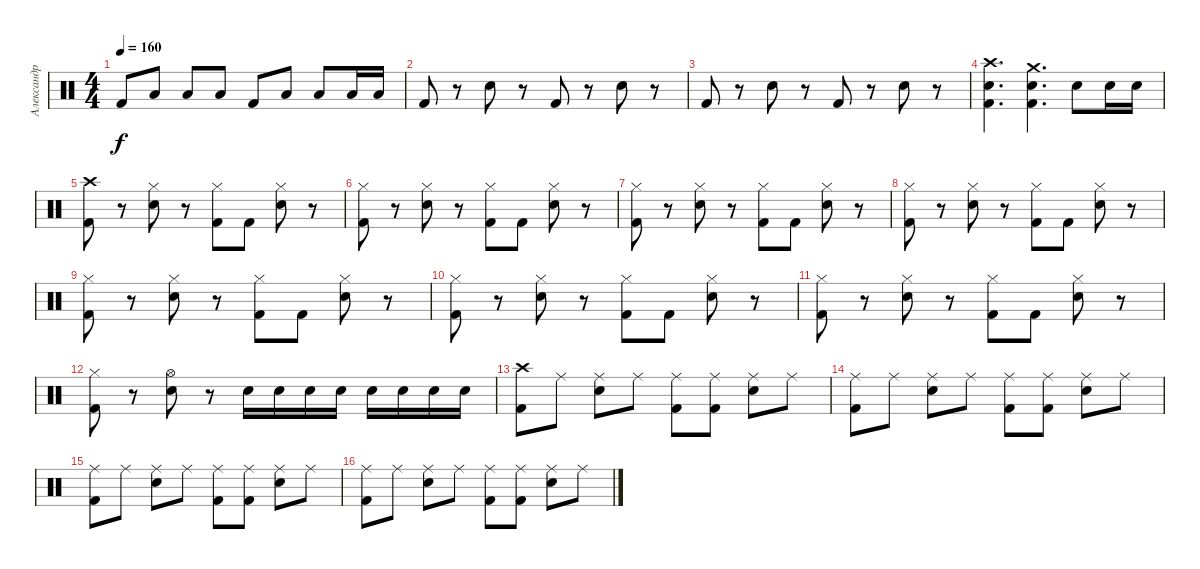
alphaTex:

\track ("Александр \"Поручик\" Щиголев" "Александр ") {instrument percussion}
\staff {score}
\articulation defaults
\ts (4 4)
\tempo 160
\clef neutral
\ks c "Kick (hit) 2".8{dy f} "Low Floor Tom (hit)".8 "Low Floor Tom (hit)".8 "Low Floor Tom (hit)".8 "Kick (hit) 2".8 "Low Floor Tom (hit)".8 "Low Floor Tom (hit)".8 "Low Floor Tom (hit)".16 "Low Floor Tom (hit)".16
|
"Kick (hit) 2".8 r.8 "Electric Snare (hit)".8 r.8 "Kick (hit) 2".8 r.8 "Electric Snare (hit)".8 r.8 |
"Kick (hit) 2".8 r.8 "Electric Snare (hit)".8 r.8 "Kick (hit) 2".8 r.8 "Electric Snare (hit)".8 r.8 |
("Crash high (hit)" "Electric Snare (hit)" "Kick (hit) 2").4{d} ("Crash medium (hit)" "Electric Snare (hit)" "Kick (hit) 2").4{d} "Electric Snare (hit)".8 "Electric Snare (hit)".16 "Electric Snare (hit)".16 |
("Crash high (hit)" "Kick (hit) 2").8 r.8 ("Hi-Hat (closed)" "Electric Snare (hit)").8 r.8 ("Hi-Hat (closed)" "Kick (hit) 2").8 "Kick (hit) 2".8 ("Hi-Hat (closed)" "Electric Snare (hit)").8 r.8 |
("Hi-Hat (closed)" "Kick (hit) 2").8 r.8 ("Hi-Hat (closed)" "Electric Snare (hit)").8 r.8 ("Hi-Hat (closed)" "Kick (hit) 2").8 "Kick (hit) 2".8 ("Hi-Hat (closed)" "Electric Snare (hit)").8 r.8 |
("Hi-Hat (closed)" "Kick (hit) 2").8 r.8 ("Hi-Hat (closed)" "Electric Snare (hit)").8 r.8 ("Hi-Hat (closed)" "Kick (hit) 2").8 "Kick (hit) 2".8 ("Hi-Hat (closed)" "Electric Snare (hit)").8 r.8 |
("Hi-Hat (closed)" "Kick (hit) 2").8 r.8 ("Hi-Hat (closed)" "Electric Snare (hit)").8 r.8 ("Hi-Hat (closed)" "Kick (hit) 2").8 "Kick (hit) 2".8 ("Hi-Hat (closed)" "Electric Snare (hit)").8 r.8 |
("Hi-Hat (closed)" "Kick (hit) 2").8 r.8 ("Hi-Hat (closed)" "Electric Snare (hit)").8 r.8 ("Hi-Hat (closed)" "Kick (hit) 2").8 "Kick (hit) 2".8 ("Hi-Hat (closed)" "Electric Snare (hit)").8 r.8 |
("Hi-Hat (closed)" "Kick (hit) 2").8 r.8 ("Hi-Hat (closed)" "Electric Snare (hit)").8 r.8 ("Hi-Hat (closed)" "Kick (hit) 2").8 "Kick (hit) 2".8 ("Hi-Hat (closed)" "Electric Snare (hit)").8 r.8 |
("Hi-Hat (closed)" "Kick (hit) 2").8 r.8 ("Hi-Hat (closed)" "Electric Snare (hit)").8 r.8 ("Hi-Hat (closed)" "Kick (hit) 2").8 "Kick (hit) 2".8 ("Hi-Hat (closed)" "Electric Snare (hit)").8 r.8 |
("Hi-Hat (closed)" "Kick (hit) 2").8 r.8 ("Hi-Hat (open)" "Electric Snare (hit)").8 r.8 "Electric Snare (hit)".16 "Electric Snare (hit)".16 "Electric Snare (hit)".16 "Electric Snare (hit)".16 "Electric Snare (hit)".16 "Electric Snare (hit)".16 "Electric Snare (hit)".16 "Electric Snare (hit)".16 |
("Crash high (hit)" "Kick (hit) 2").8 "Ride (middle)".8 ("Ride (middle)" "Electric Snare (hit)").8 "Ride (middle)".8 ("Ride (middle)" "Kick (hit) 2").8 ("Ride (middle)" "Kick (hit) 2").8 ("Ride (middle)" "Electric Snare (hit)").8 "Ride (middle)".8 |
("Ride (middle)" "Kick (hit) 2").8 "Ride (middle)".8 ("Ride (middle)" "Electric Snare (hit)").8 "Ride (middle)".8 ("Ride (middle)" "Kick (hit) 2").8 ("Ride (middle)" "Kick (hit) 2").8 ("Ride (middle)" "Electric Snare (hit)").8 "Ride (middle)".8 |
("Ride (middle)" "Kick (hit) 2").8 "Ride (middle)".8 ("Ride (middle)" "Electric Snare (hit)").8 "Ride (middle)".8 ("Ride (middle)" "Kick (hit) 2").8 ("Ride (middle)" "Kick (hit) 2").8 ("Ride (middle)" "Electric Snare (hit)").8 "Ride (middle)".8 |
("Ride (middle)" "Kick (hit) 2").8 "Ride (middle)".8 ("Ride (middle)" "Electric Snare (hit)").8 "Ride (middle)".8 ("Ride (middle)" "Kick (hit) 2").8 ("Ride (middle)" "Kick (hit) 2").8 ("Ride (middle)" "Electric Snare (hit)").8 "Ride (middle)".8
